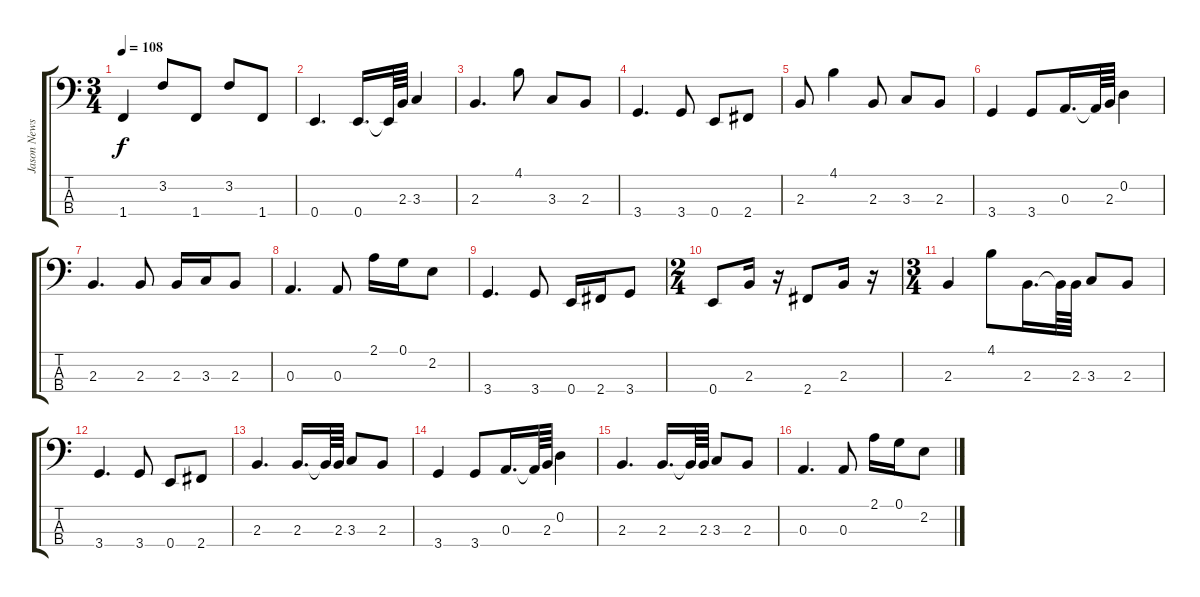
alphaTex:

\track ("Jason Newsted" "Jason News") {instrument electricbassfinger}
\staff {score tabs}
\tuning (G2 D2 A1 E1) {hide}
\ts (3 4)
\tempo 108
\clef f4
\ks c
1.4.4{dy f} 3.2.8 1.4.8 3.2.8 1.4.8 |
0.4.4{d} 0.4.16{d} 0.4{t}.64 2.3.64 3.3.4 |
2.3.4{d} 4.1.8 3.3.8 2.3.8 |
3.4.4{d} 3.4.8 0.4.8 2.4.8 |
2.3.8 4.1.4 2.3.8 3.3.8 2.3.8 |
3.4.4 3.4.8 0.3.16{d} 0.3{t}.64 2.3.64 0.2.4 |
2.3.4{d} 2.3.8 2.3.16 3.3.16 2.3.8 |
0.3.4{d} 0.3.8 2.1.16 0.1.16 2.2.8 |
3.4.4{d} 3.4.8 0.4.16 2.4.16 3.4.8 |
\ts (2 4)
0.4.8 2.3.16 r.16 2.4.8 2.3.16 r.16 |
\ts (3 4)
2.3.4 4.1.8 2.3.16{d} 2.3{t}.64 2.3.64 3.3.8 2.3.8 |
3.4.4{d} 3.4.8 0.4.8 2.4.8 |
2.3.4{d} 2.3.16{d} 2.3{t}.64 2.3.64 3.3.8 2.3.8 |
3.4.4 3.4.8 0.3.16{d} 0.3{t}.64 2.3.64 0.2.4 |
2.3.4{d} 2.3.16{d} 2.3{t}.64 2.3.64 3.3.8 2.3.8 |
0.3.4{d} 0.3.8 2.1.16 0.1.16 2.2.8
